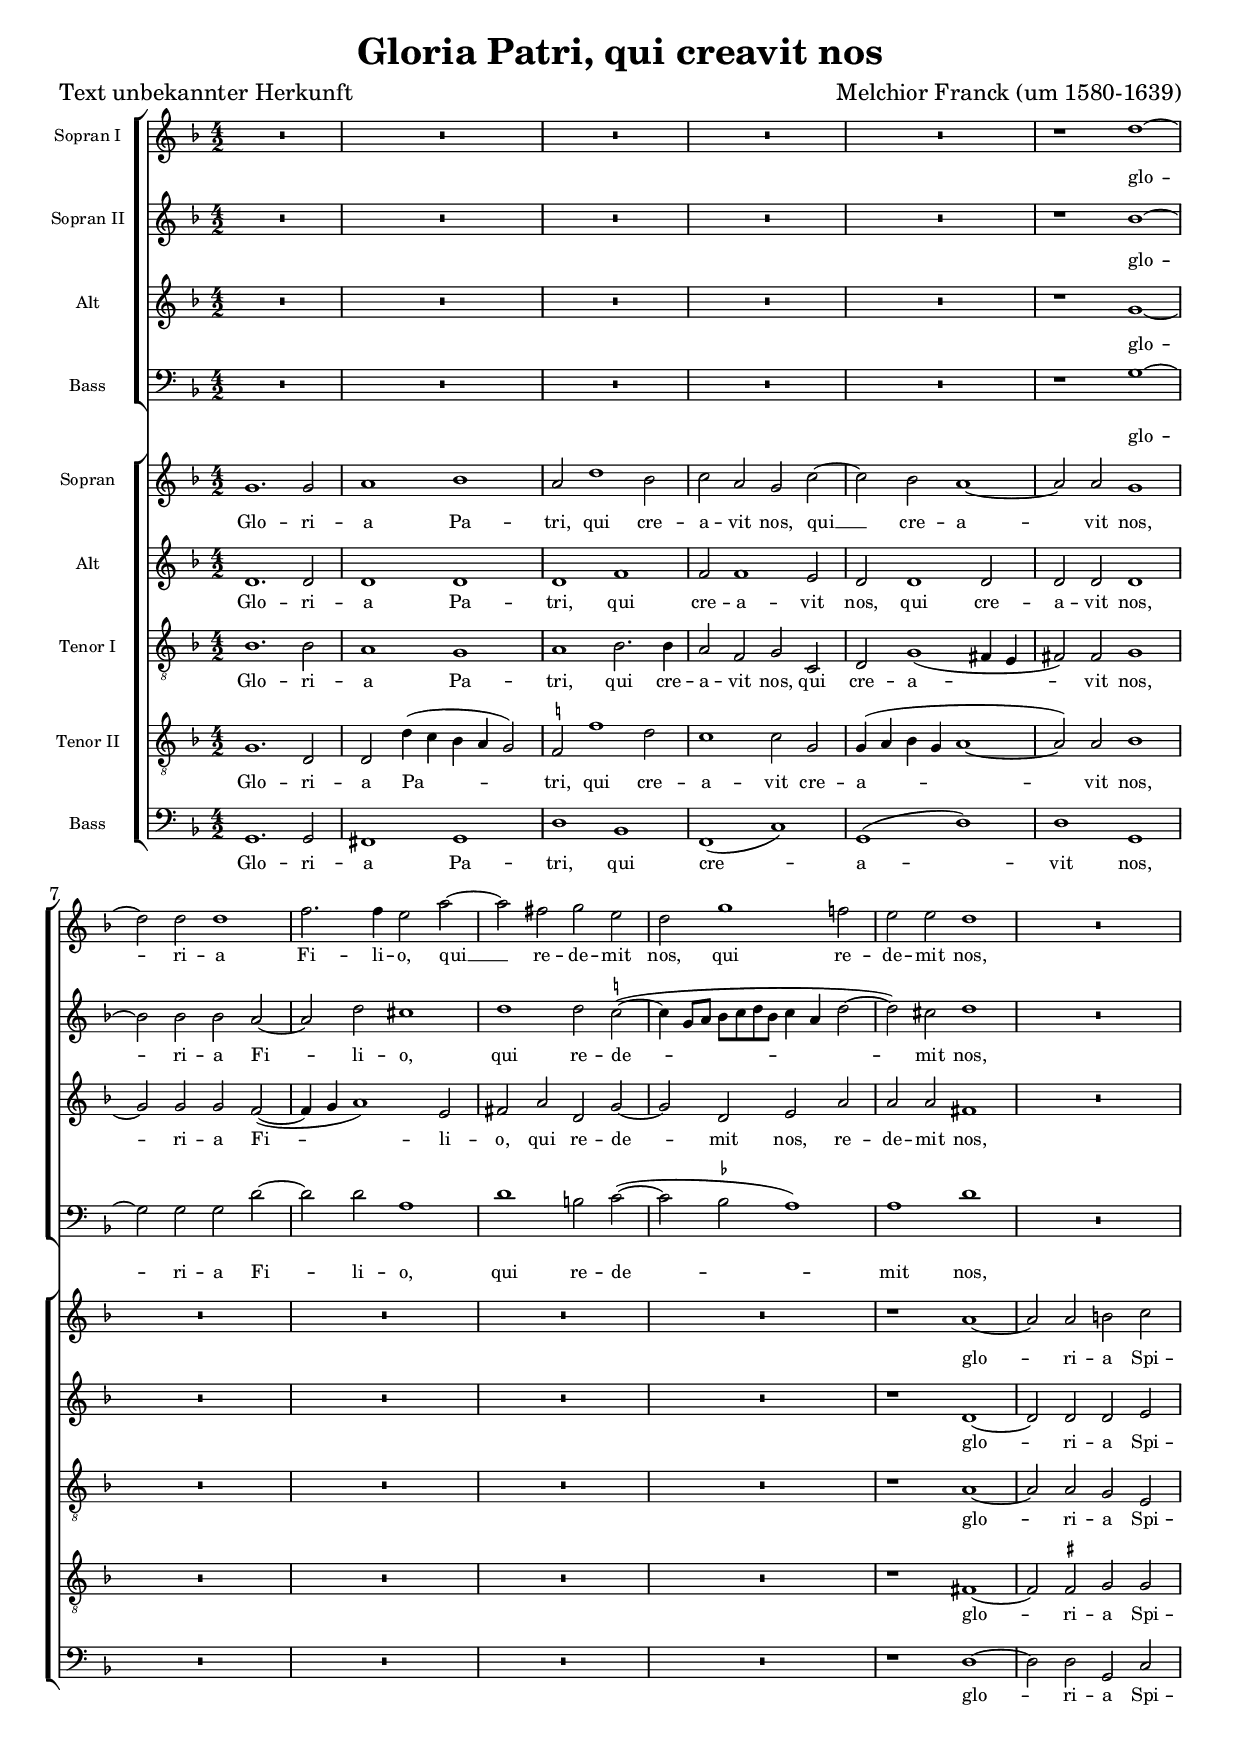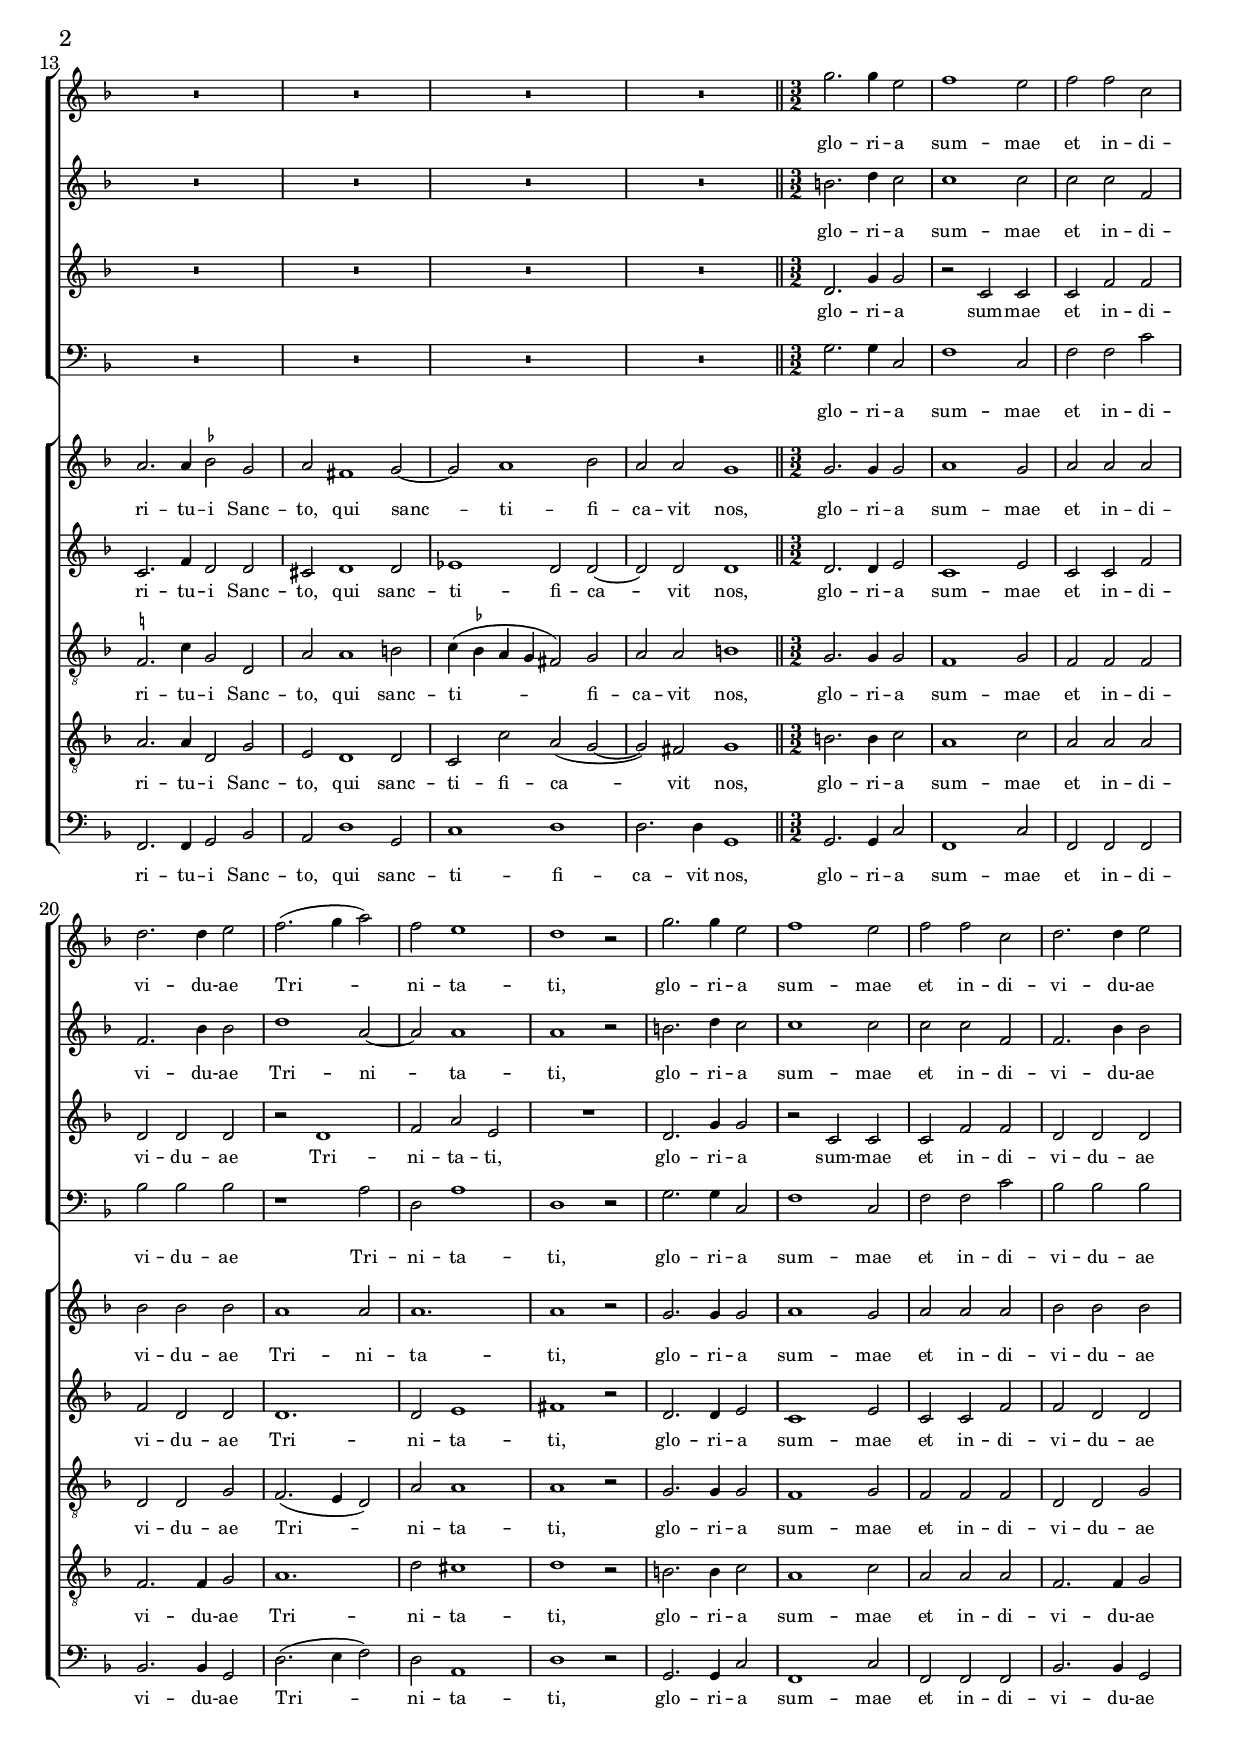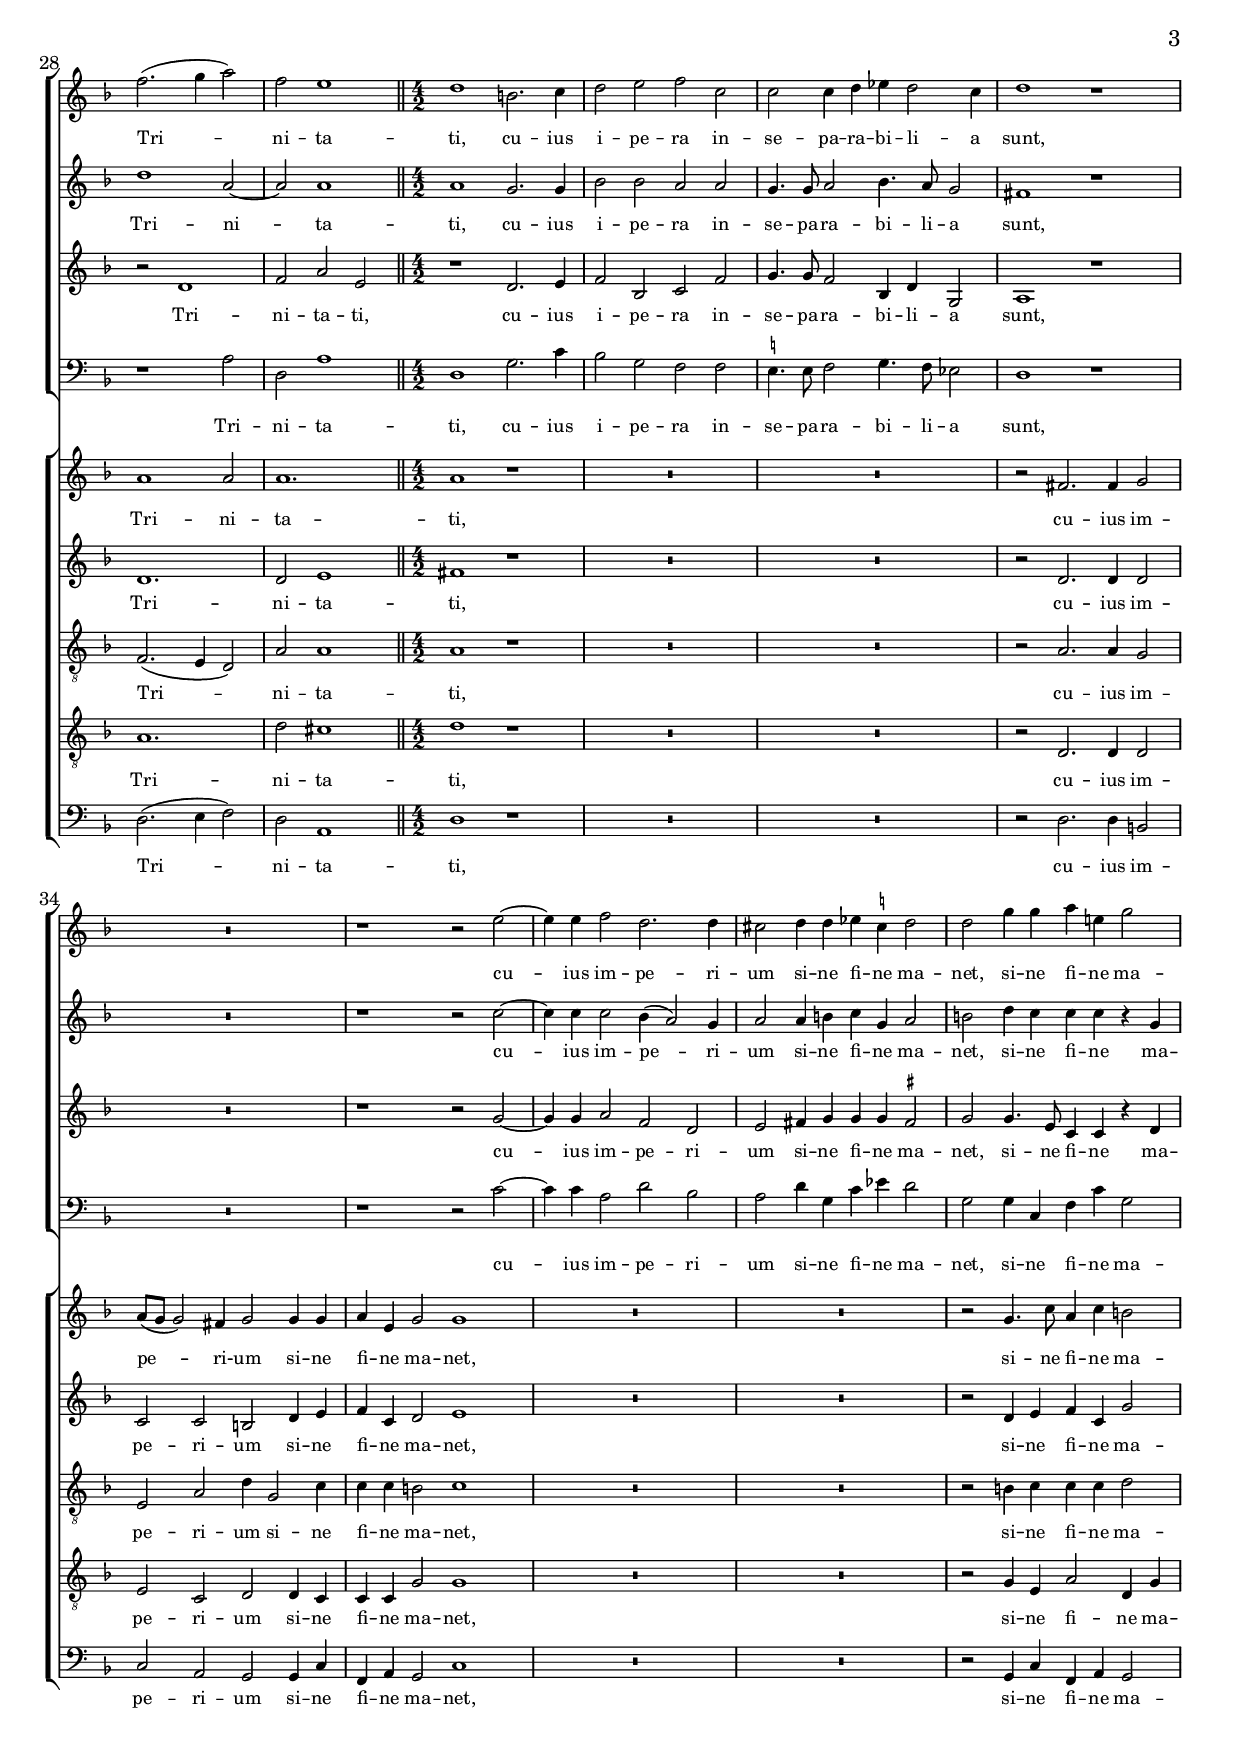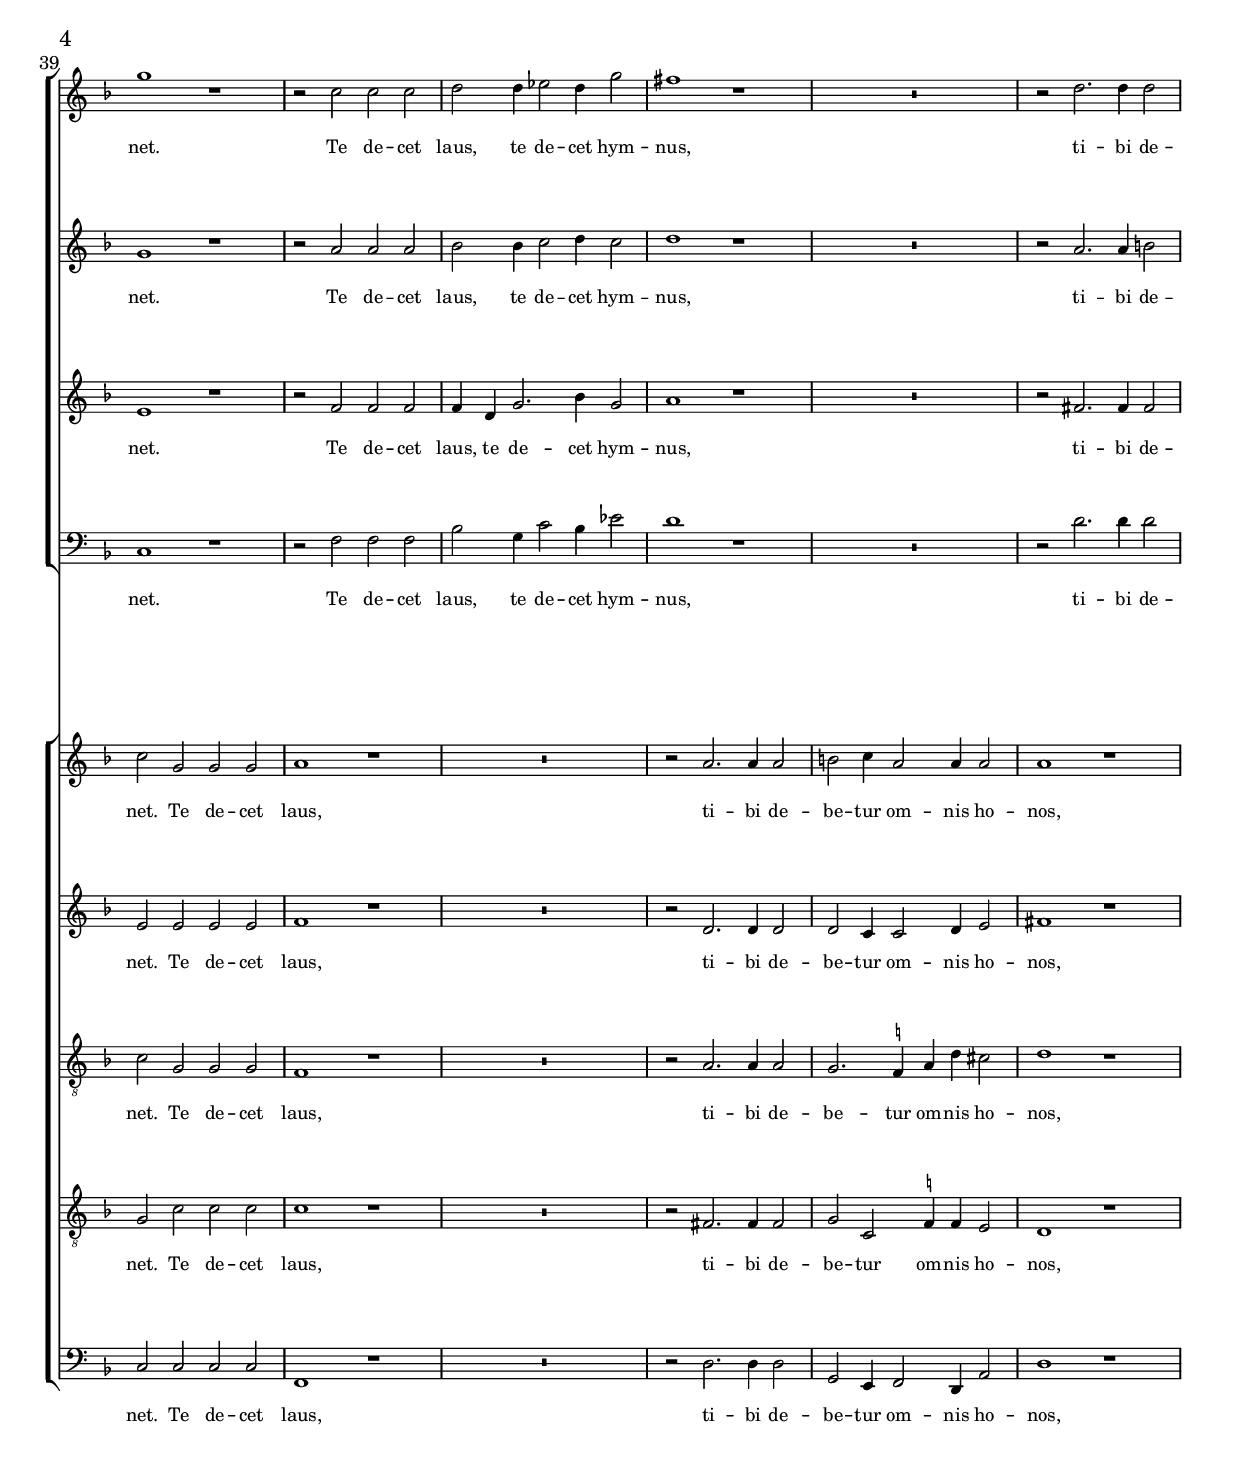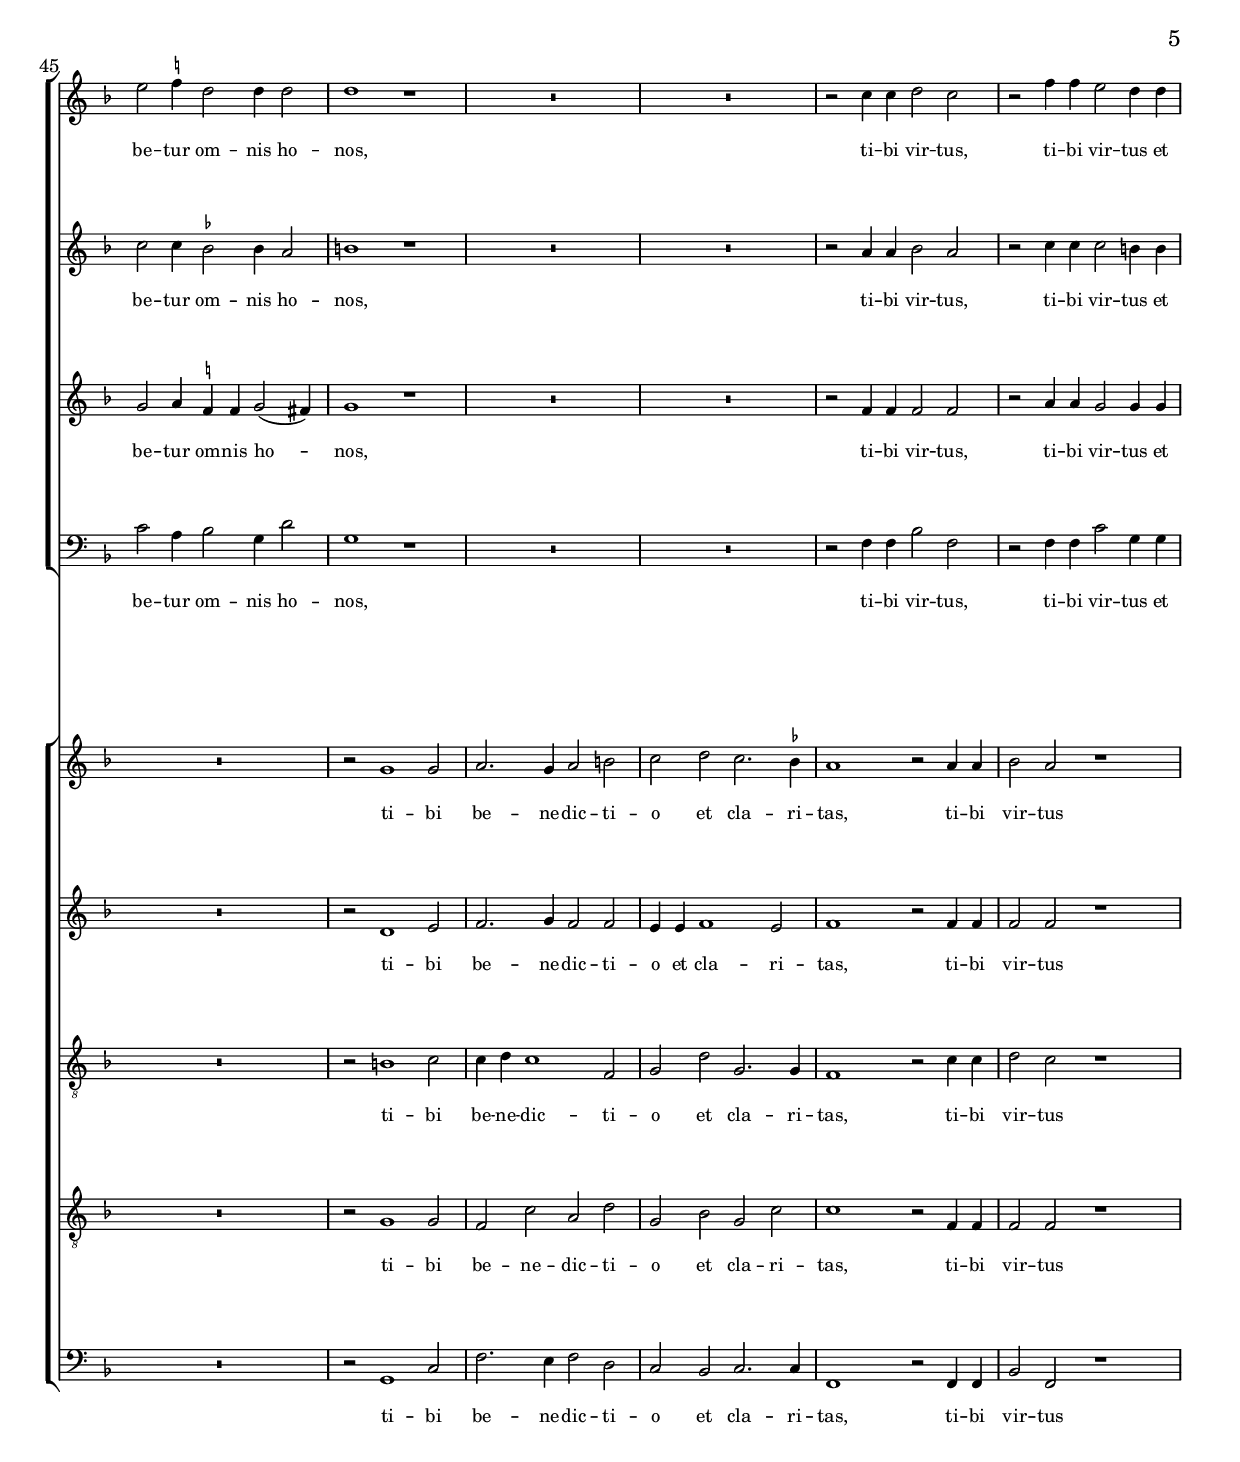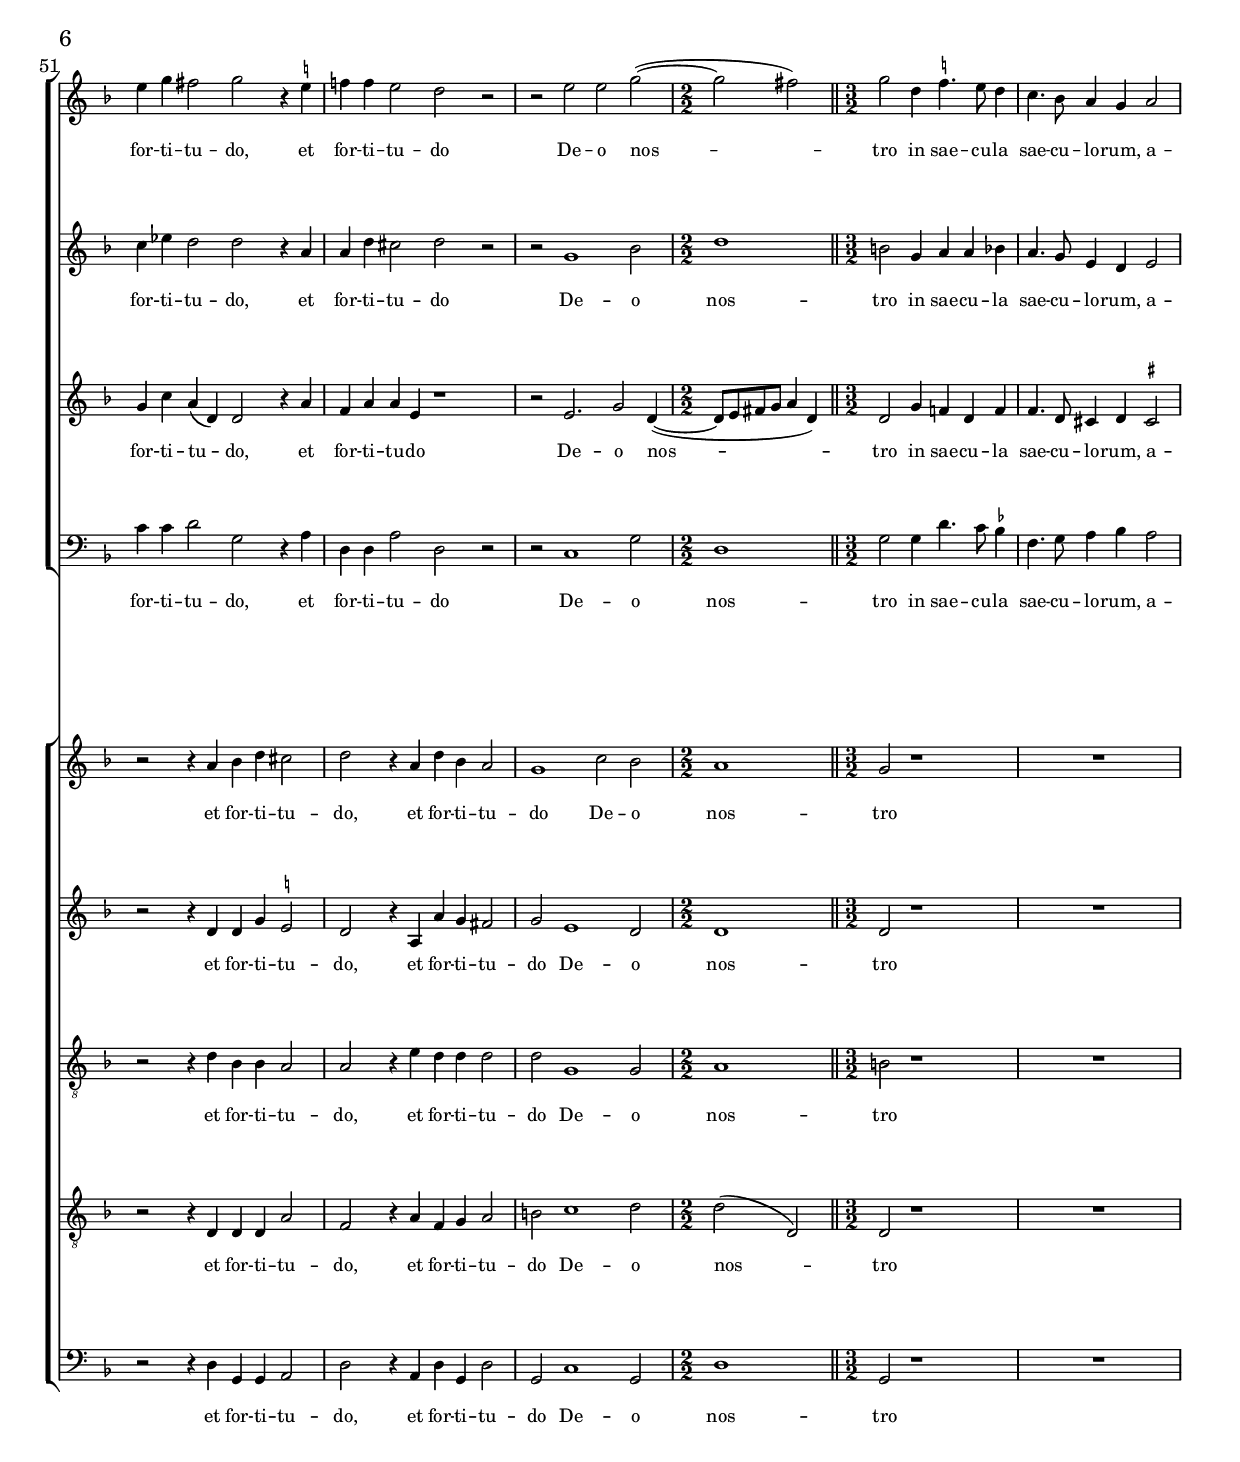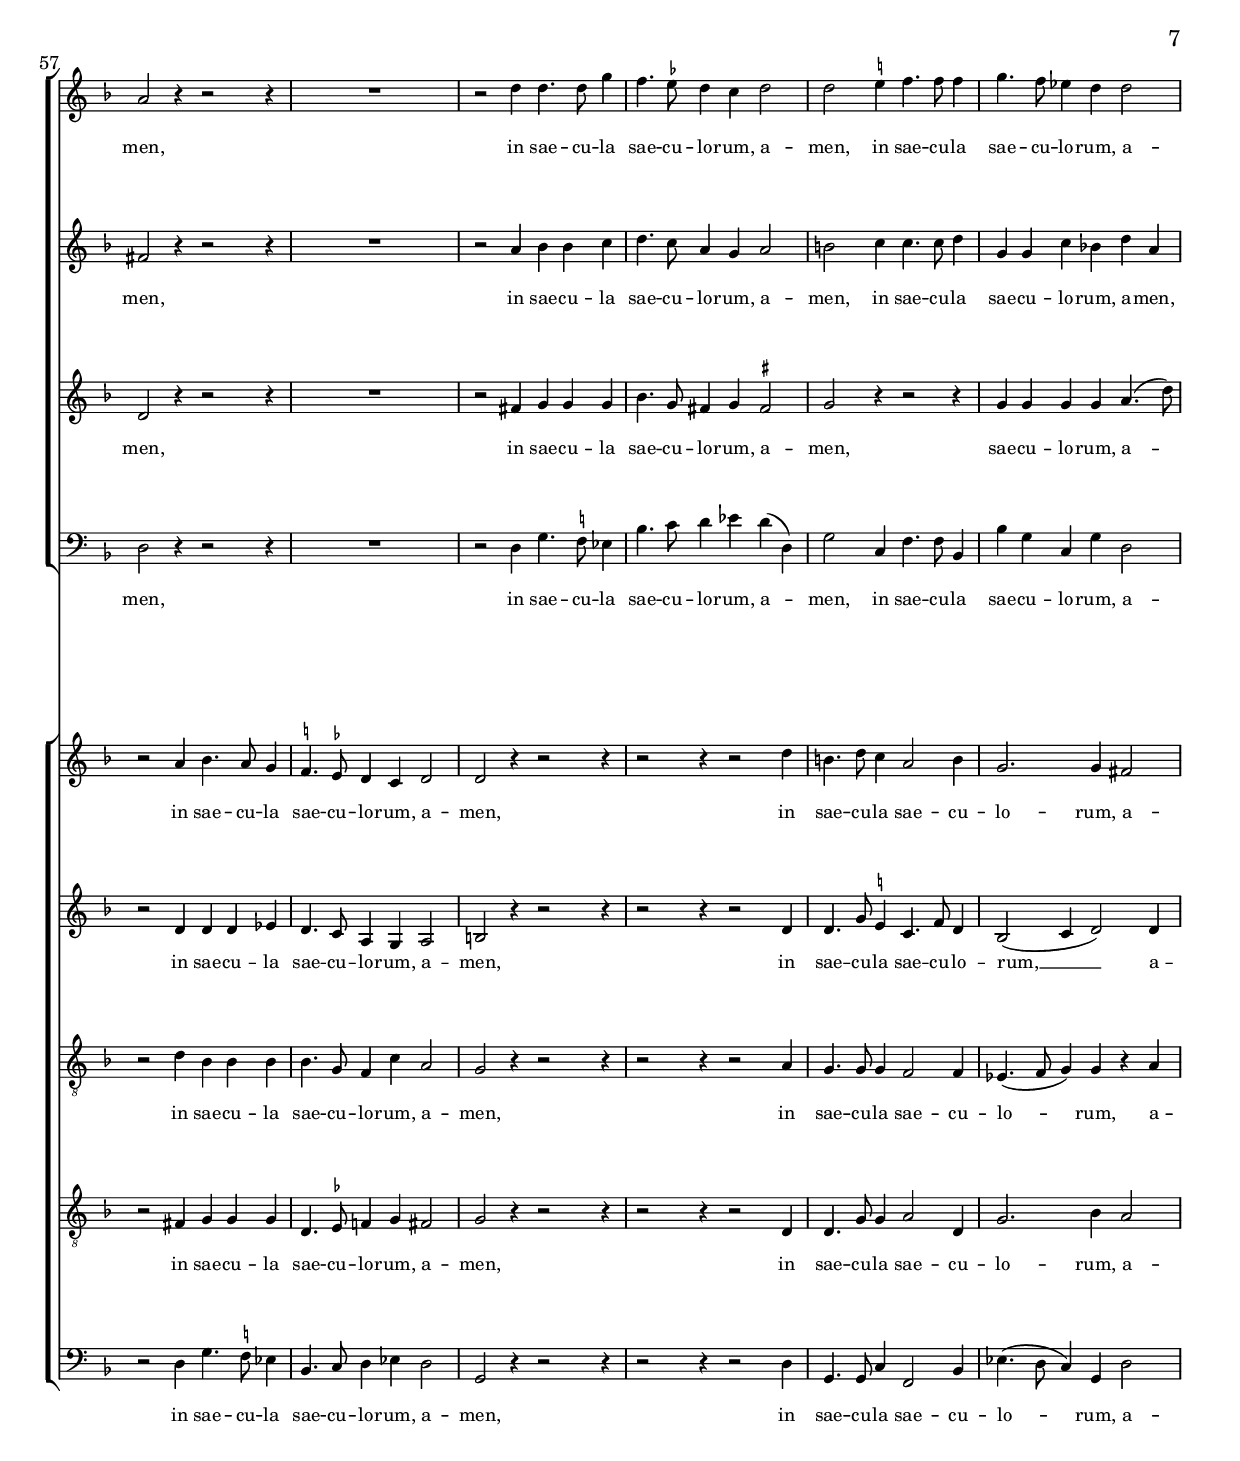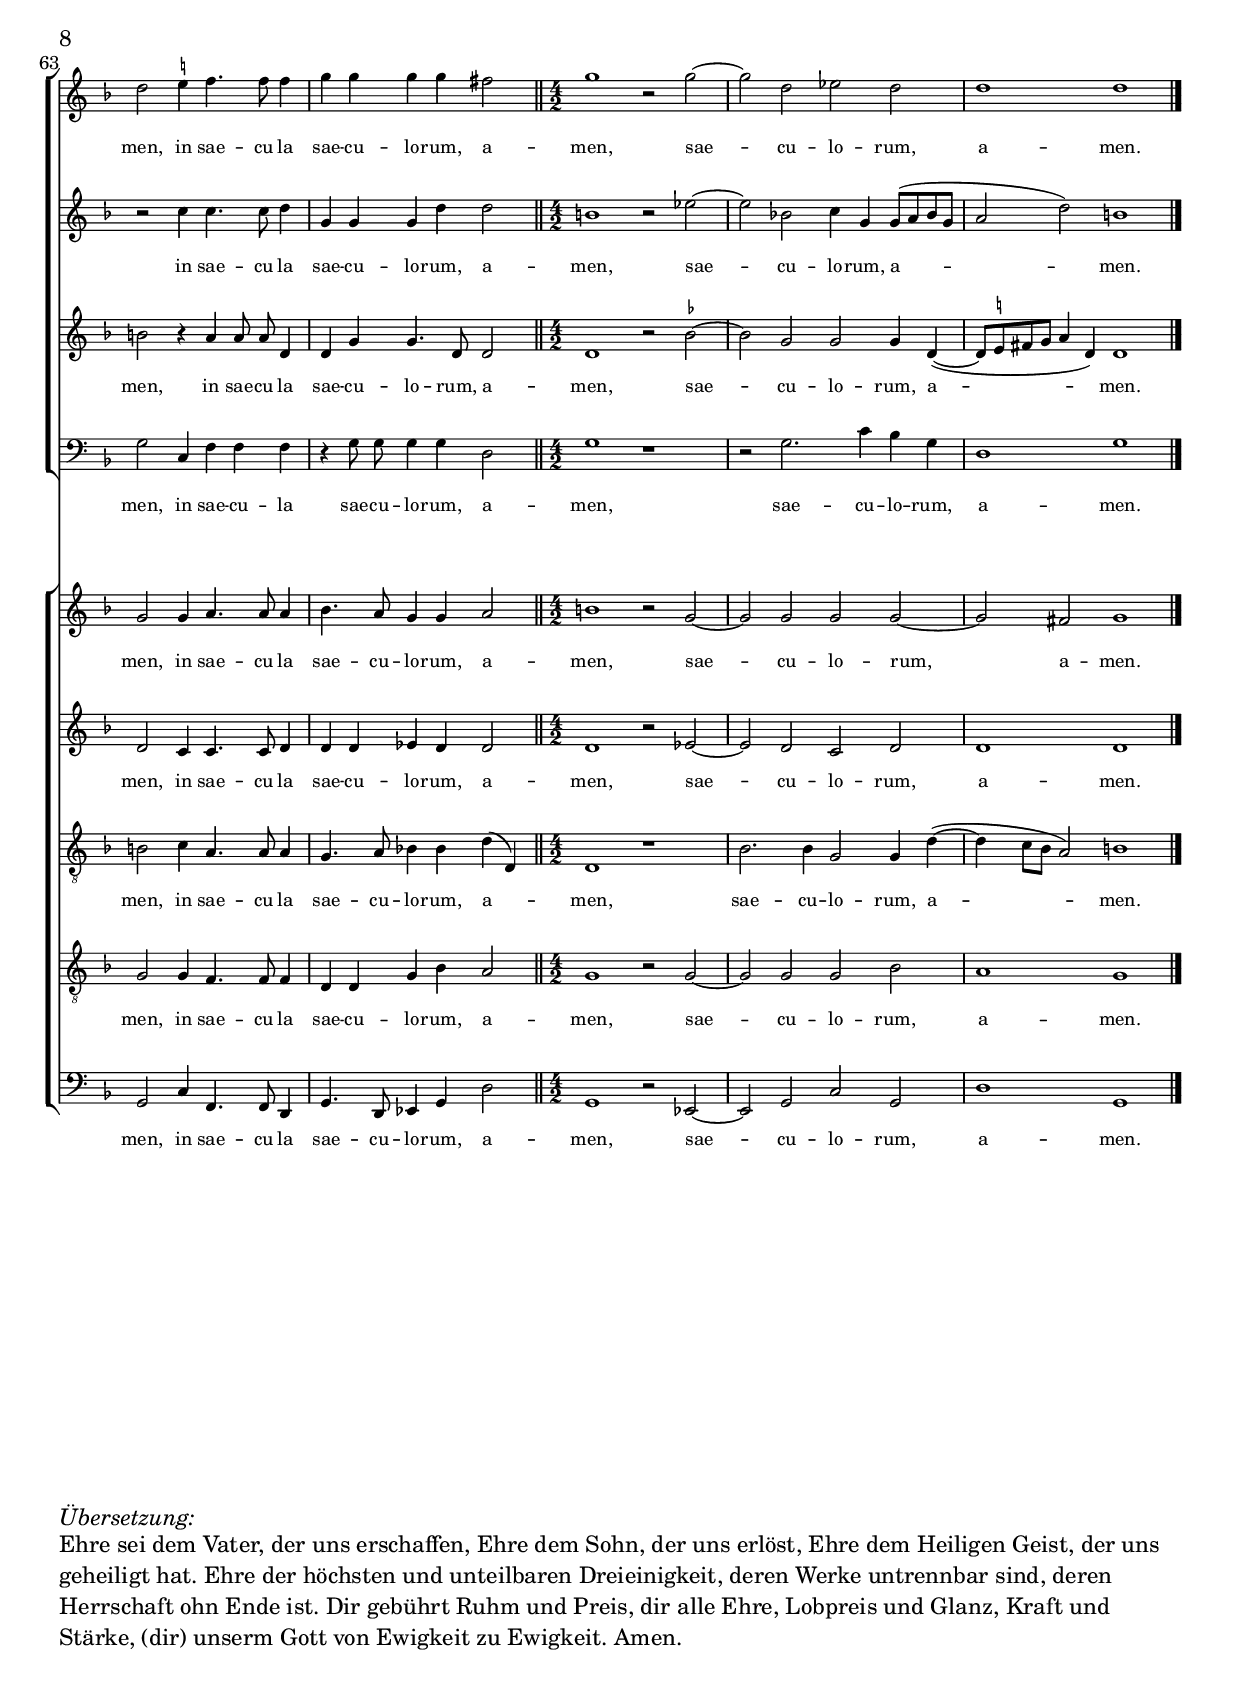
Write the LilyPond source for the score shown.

\version "2.22.1"

\header {
  title = "Gloria Patri, qui creavit nos"
  composer = "Melchior Franck (um 1580-1639)"
  poet = "Text unbekannter Herkunft"
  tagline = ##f
}

\paper {
  #(set-paper-size "a4")
}

\layout {
  #(layout-set-staff-size 14.6) 
  \override Score.BarNumber.font-size = #1
}

chormidi = \with {midiInstrument = "choir aahs"}

ficta = { \once \set suggestAccidentals = ##t }

global = {
  \key g \dorian
  \time 4/2
  \autoBeamOff
  \numericTimeSignature
}

Dreier = { \bar "||" \time 3/2 }
Vierer = { \bar "||" \time 4/2 }

\version "2.22.1"


tGloria = \lyricmode { glo -- ri -- a sum -- mae et in -- di -- vi -- du -- ae Tri -- ni -- ta -- ti, }
tCuius = \lyricmode { cu -- ius im -- pe -- ri -- um si -- ne fi -- ne ma -- net, }
tTibi = \lyricmode { ti -- bi de -- be -- tur om -- nis ho -- nos, }
tInSae = \lyricmode { in sae -- cu -- la sae -- cu -- lo -- rum, a -- men, }

tI = \lyricmode {
  %
  glo -- ri -- a Fi -- li -- o, \tag #'sI { qui __ } \tag #'sII \tag #'a \tag #'b { qui } re -- de -- mit nos, 
  
  \tag #'sI { qui } \tag #'sI \tag #'a { re -- de -- mit nos, }
  \tGloria
  
  \tGloria
  cu -- ius i -- pe -- ra in -- se -- pa -- ra -- bi -- li -- a sunt,
  
  \tCuius
  si -- ne fi -- ne ma -- net. Te de -- cet laus, te  de -- cet hym --
  
  nus, \tTibi
  ti -- bi vir -- tus, ti -- bi vir -- tus et 
  
  for -- ti -- tu -- do, et for -- ti -- tu -- do De -- o nos --
  tro \tInSae \tInSae
  
  \tag #'sI \tag #'sII \tag #'b {\tInSae} \tag #'a { sae -- cu -- lo -- rum, a -- men, } \tInSae
  sae -- cu -- lo -- rum, a -- men.
}




tII = \lyricmode {
  Glo -- ri -- a Pa -- tri, qui cre -- a -- vit \tag #'s { nos, qui __ cre -- a -- vit } \tag #'a \tag #'tI { nos, qui cre -- a -- vit } \tag #'tII { cre -- a -- vit }
  nos,
  
  glo -- ri -- a Spi -- ri -- tu -- i Sanc -- to, qui sanc --
  ti -- fi -- ca -- vit nos, \tGloria
  
  \tGloria
  \tCuius
  
  %
  si -- ne fi -- ne ma -- net. Te de -- cet laus,
  
  \tTibi ti -- bi
  be -- ne -- dic -- ti -- o et cla -- ri -- tas, ti -- bi vir -- tus
  
  et for -- ti -- tu -- do, et for -- ti -- tu -- do De -- o nos --
  tro \tInSae
  
  \tag #'s \tag #'tI \tag #'tII \tag #'b {\tInSae} \tag #'a { in sae -- cu -- la sae -- cu -- lo -- rum, __ a -- men, } \tInSae
  sae -- cu -- lo -- rum, a -- men.
}

\version "2.22.1"

nISopranI = \relative c'' {
  \global
  R\breve*4 |
  R\breve | r1 d~ | d2 d d1 | f2. f4 e2 a~ | a fis g e |
  
  d g1 f2 | e e d1 | R\breve*3 |
  R\breve*2 | \Dreier g2. g4 e2 | f1 e2 | f f c | d2. d4 e2 | f2.( g4 a2) |
  
  f e1 | d r2 | g2. g4 e2 | f1 e2 | f f c | d2. d4 e2 | f2.( g4 a2) |
  f2 e1 | \Vierer d1 b2. c4 | d2 e f c | c c4 d es d2 c4 | d1 r |
  
  R\breve | r1 r2 e~ | e4 e f2 d2. d4 | cis2 d4 d es \ficta c! d2 |
  d g4 g a e g2 | g1 r | r2 c, c c | d d4 es2 d4 g2 |
  
  fis1 r | R\breve | r2 d2. d4 d2 | e \ficta f!4 d2 d4 d2 | d1 r |
  R\breve*2 | r2 c4 c d2 c | r f4 f e2 d4 d |
  
  e g fis2 g r4 \ficta e!4 | f f e2 d r | r e e g~( | \time 2/2 g  fis) |
  \Dreier g d4 \ficta f!4. e8 d4 | c4. bes8 a4 g a2 | a r4 r2 r4 | R1. | r2 d4 d4. d8 g4 |
  
  f4. \ficta es!8 d4 c d2 | d \ficta e!4 f4. f8 f4 | g4. f8 es4 d d2 | d \ficta e!4 f4. f8 f4 |
  g g g g fis2 | \Vierer g1 r2 g~ | g d es d | d1 d \bar "|."
}

nISopranII = \relative c'' {
  \global
  R\breve*4 |
  R\breve | r1 bes1~ | bes2 bes bes a~ | a d cis1 | d d2 \ficta c!2~( |
  
  c4 g8[ a] bes[ c d bes] c4 a d2~ | d) cis d1 | R\breve*3 |
  R\breve*2 | \Dreier b2. d4 c2 | c1 c2 | c c f, | f2. bes4 bes2 | d1 a2~ | 
  
  a a1 | a r2 | b2. d4 c2 | c1 c2 | c c f, | f2. bes4 bes2 | d1 a2~ |
  a2 a1 | \Vierer a g2. g4 | bes2 bes a a | g4. g8 a2 bes4. a8 g2 | fis1 r |
  
  R\breve  | r1 r2 c'2~ | c4 c c2 bes4( a2) g4 | a2 a4 b c g a2 |
  b d4 c c c r g | g1 r | r2 a a a | bes bes4 c2 d4 c2 |
  
  d1 r | R\breve | r2 a2. a4 b2 | c c4 \ficta bes!2 bes4 a2 | b1 r |
  R\breve*2 | r2 a4 a bes2 a | r c4 c c2 b4 b |
  
  c es d2 d r4 a | a d cis2 d r | r g,1 bes2 | \time 2/2 d1 |
  \Dreier b2 g4 a a bes | a4. g8 e4 d e2 | fis2 r4 r2 r4 | R1. | r2 a4 bes bes c |
  
  d4. c8 a4 g a2 | b c4 c4. c8 d4 | g, g c bes d a | r2 c4 c4. c8 d4 |
  g, g g d' d2 | \Vierer b1 r2 es~ | es bes c4 g g8([ a bes g] | a2 d) b1 \bar "|."
}

nIAlt = \relative c'' {
  \global
  R\breve*4 |
  R\breve | r1 g1~ | g2 g g f~( | f4 g a1) e2 | fis a d, g~ |
  
  g d e a | a a fis1 | R\breve*3 |
  R\breve*2 | \Dreier d2. g4 g2 | r c, c | c f f | d d d | r d1 |
  
  f2 a e | R1. | d2. g4 g2 | r c, c | c f f | d d d | r d1 |
  f2 a e | \Vierer r1 d2. e4 | f2 bes, c f | g4. g8 f2 bes,4 d g,2 | a1 r |
  
  R\breve | r1 r2 g'2~ | g4 g a2 f d | e fis4 g g g \ficta fis!2 |
  g g4. e8 c4 c r d | e1 r | r2 f f f | f4 d g2. bes4 g2 |
  
  a1 r | R\breve | r2 fis2. fis4 fis2 | g a4 \ficta f! f g2( fis4) | g1 r |
  R\breve*2 | r2 f4 f f2 f | r a4 a g2 g4 g |
  
  g c a( d,) d2 r4 a' | f a a e r1 | r2 e2. g2 d4~( | \time 2/2 d8[ e fis g] a4 d,) |
  \Dreier d2 g4 f d f | f4. d8 cis4 d \ficta cis!2 | d r4 r2 r4 | R1. | r2 fis4 g g g |
  
  bes4. g8 fis4 g \ficta fis!2 | g r4 r2 r4 | g g g g a4.( d8) | b2 r4 a a8 a d,4 |
  d g g4. d8 d2 | \Vierer d1 r2 \ficta bes'!~ | bes g g g4 d~( | d8[ \ficta e! fis g] a4 d,) d1 \bar "|."
}

nIBass = \relative c' {
  \global
  R\breve*4 |
  R\breve | r1 g1~ | g2 g g d'~ | d d a1 | d1 b2 c~( |
  
  c \ficta bes! a1) | a d | R\breve*3 |
  R\breve*2 | \Dreier g,2. g4 c,2 | f1 c2 | f f c' | bes bes bes | r1 a2 |
  
  d, a'1 | d, r2 | g2. g4 c,2 | f1 c2 | f f c' | bes bes bes | r1 a2 |
  d, a'1 | \Vierer d, g2. c4 | bes2 g f f | \ficta e!4. e8 f2 g4. f8 es2 | d1 r |
  
  R\breve | r1 r2 c'2~ | c4 c a2 d bes | a d4 g, c es d2 |
  g, g4 c, f c' g2 | c,1 r | r2 f f f | bes g4 c2 bes4 es2 |
  
  d1 r | R\breve | r2 d2. d4 d2 | c a4 bes2 g4 d'2 | g,1 r |
  R\breve*2 | r2 f4 f bes2 f | r f4 f c'2 g4 g |
  
  c c d2 g, r4 a | d, d a'2 d, r | r c1 g'2 | \time 2/2 d1 |
  \Dreier g2 g4 d'4. c8 \ficta bes!4 | f4. g8 a4 bes a2 | d, r4 r2 r4 | R1. | r2 d4 g4. \ficta f!8 es4 |
  
  bes'4. c8 d4 es d( d,) | g2 c,4 f4. f8 bes,4 | bes' g c, g' d2 | g c,4 f f f |
  r g8 g g4 g d2 | \Vierer g1 r | r2 g2. c4 bes g | d1 g \bar "|."
}


sISopranI = 
  \new Staff  = "zISopranI"
    \with {
      instrumentName = "Sopran I"
      \chormidi
      \consists "Merge_rests_engraver"
    } 
    <<
      { 
        \new Voice = "vISopranI" {\nISopranI}
      }
      \new Lyrics \lyricsto "vISopranI" {\keepWithTag #'sI \tI}
    >>
    
sISopranII = 
  \new Staff  = "zISopranII"
    \with {
      instrumentName = "Sopran II"
      \chormidi
      \consists "Merge_rests_engraver"
    } 
    <<
      { 
        \new Voice = "vISopranII" {\nISopranII}
      }
      \new Lyrics \lyricsto "vISopranII" {\keepWithTag #'sII \tI}
    >>

sIAlt = 
  \new Staff  = "zIAlt"
    \with {
      instrumentName = "Alt"
      \chormidi
      \consists "Merge_rests_engraver"
    } 
    <<
      { 
        \new Voice = "vIAlt" {\nIAlt}
      }
      \new Lyrics \lyricsto "vIAlt" {\keepWithTag #'a \tI}
    >>

sIBass = 
  \new Staff  = "zIBass"
    \with {
      instrumentName = "Bass"
      \chormidi
      \consists "Merge_rests_engraver"
    } 
    <<
      { 
        \new Voice = "vIBass" {\clef bass \nIBass}
      }
      \new Lyrics \lyricsto "vIBass" {\keepWithTag #'b \tI}
    >>
    

\version "2.22.1"


nIISopran = \relative c'' {
  \global
  g1. g2 | a1 bes | a2 d1 bes2 | c a g c~ |
  c bes a1~ | a2 a g1 | R\breve*3 |
  
  R\breve | r1 a~ | a2 a b c | a2. a4 \ficta bes!2 g | a fis1 g2~ |
  g a1 bes2 | a2 a g1 | \Dreier g2. g4 g2 | a1 g2 | a2 a a | bes bes bes | a1 a2 |
  
  a1. | a1 r2 | g2. g4 g2 | a1 g2 | a a a | bes bes bes | a1 a2 |
  a1. | \Vierer a1 r | R\breve*2 | r2 fis2. fis4 g2 |
  
  a8([ g] g2) fis4 g2 g4 g | a e g2 g1 | R\breve*2 |
  r2 g4. c8 a4 c b2 | c g g g | a1 r | R\breve |
  
  r2 a2. a4 a2 | b c4 a2 a4 a2 | a1 r | R\breve | r2 g1 g2 |
  a2. g4 a2 b | c d c2. \ficta bes!4 | a1 r2 a4 a | bes2 a r1 |
  
  r2 r4 a bes d cis2 | d r4 a d bes a2 | g1 c2 bes | \time 2/2 a1 |
  \Dreier g2 r1 | R1. | r2 a4 bes4. a8 g4 | \ficta f!4. \ficta es!8 d4 c d2 | d r4 r2 r4 |
  
  r2 r4 r2 d'4 | b4. d8 c4 a2 b4 | g2. g4 fis2 | g g4 a4. a8 a4 |
  bes4. a8 g4 g a2 | \Vierer b1 r2 g~ | g g g g~ | g fis g1 \bar "|."
}

nIIAlt = \relative c' {
  \global
  d1. d2 | d1 d | d f | f2 f1 e2 |
  d d1 d2 | d d d1 | R\breve*3 |
  
  R\breve | r1 d~ | d2 d d e | c2. f4 d2 d | cis d1 d2 |
  es1 d2 d~ | d d d1 | \Dreier d2. d4 e2 | c1 e2 | c c f | f d d | d1. | 
  
  d2 e1 | fis r2 | d2. d4 e2 | c1 e2 | c c f | f d d | d1. |
  d2 e1 | \Vierer fis1 r | R\breve*2 | r2 d2. d4 d2 |
  
  c c b d4 e | f c d2 e1 | R\breve*2 |
  r2 d4 e f c g'2 | e e e e | f1 r | R\breve |
  
  r2 d2. d4 d2 | d c4 c2 d4 e2 | fis1 r | R\breve | r2 d1 e2 |
  f2. g4 f2 f | e4 e f1 e2 | f1 r2 f4 f | f2 f r1 |
  
  r2 r4 d d g \ficta e!2 | d r4 a a' g fis2 | g e1 d2 | \time 2/2 d1 |
  \Dreier d2 r1 | R1. | r2 d4 d d es | d4. c8 a4 g a2 | b r4 r2 r4 |
  
  r2 r4 r2 d4 | d4. g8 \ficta e!4 c4. f8 d4 | bes2( c4 d2) d4 | d2 c4 c4. c8 d4 |
  d d es d d2 | \Vierer d1 r2 es~ | es d c d | d1 d \bar "|."
}

nIITenorI = \relative c' {
  \global
  bes1. bes2 | a1 g | a bes2. bes4 | a2 f g c, |
  d g1( fis4 e | fis2) fis g1 | R\breve*3 |
  
  R\breve | r1 a1~ | a2 a g e | \ficta f!2. c'4 g2 d | a' a1 b2 |
  c4( \ficta bes! a g fis2) g | a a b1 | \Dreier g2. g4 g2 | f1 g2 | f f f | d d g | f2.( e4 d2) |
  
  a' a1 | a r2 | g2. g4 g2 | f1 g2 | f f f | d d g | f2.( e4 d2) |
  a' a1 | \Vierer a1 r | R\breve*2 | r2 a2. a4 g2 |
  
  e a d4 g,2 c4 | c c b2 c1 | R\breve*2 |
  r2 b4 c c c d2 | c g g g | f1 r | R\breve |
  
  r2 a2. a4 a2 | g2. \ficta f!4 a d cis2 | d1 r | R\breve | r2 b1 c2 |
  c4 d c1 f,2 | g d' g,2. g4 | f1 r2 c'4 c | d2 c r1 |
  
  r2 r4 d bes bes a2 | a r4 e' d d d2 | d g,1 g2 | \time 2/2 a1 |
  \Dreier b2 r1 | R1. | r2 d4 bes bes bes | bes4. g8 f4 c' a2 | g r4 r2 r4 |
  
  r2 r4 r2 a4 | g4. g8 g4 f2 f4 | es4.( f8 g4) g r a | b2 c4 a4. a8 a4 |
  g4. a8 bes4 bes d( d,) | \Vierer d1 r1 | bes'2. bes4 g2 g4 d'4~( | d c8[ bes] a2) b1 \bar "|."
}

nIITenorII = \relative c' {
  \global
  g1. d2 | d d'4( c bes a g2) | \ficta f! f'1 d2 | c1 c2 g |
  g4( a bes g a1~ | a2) a bes1 | R\breve*3 |
  
  R\breve | r1 fis1~ | fis2 \ficta fis! g g | a2. a4 d,2 g | e d1 d2 |
  c c' a( g~ | g) fis g1 | \Dreier b2. b4 c2 | a1 c2 | a a a | f2. f4 g2 | a1. | 
  
  d2 cis1 | d r2 | b2. b4 c2 | a1 c2 | a a a | f2. f4 g2 | a1. |
  d2 cis1 | \Vierer d r | R\breve*2 | r2 d,2. d4 d2 |
  
  e c d d4 c | c c g'2 g1 | R\breve*2 |
  r2 g4 e a2 d,4 g | g2 c c c | c1 r | R\breve |
  
  r2 fis,2. fis4 fis2 | g c, \ficta f!4 f e2 | d1 r | R\breve | r2 g1 g2 |
  f c' a d | g, bes g c | c1 r2 f,4 f | f2 f r1 |
  
  r2 r4 d d d a'2 | f r4 a f g a2 | b c1 d2 | \time 2/2 d( d,) |
  \Dreier d r1 | R1. | r2 fis4 g g g | d4. \ficta es!8 f4 g fis2 | g r4 r2 r4 |
  
  r2 r4 r2 d4 | d4. g8 g4 a2 d,4 | g2. bes4 a2 | g g4 f4. f8 f4 |
  d d g bes a2 | \Vierer g1 r2 g~ | g g g bes | a1 g \bar "|." 
}

nIIBass = \relative c {
  \global
  g1. g2 | fis1 g | d' bes | f( c') |
  g( d') | d g, | R\breve*3 |
  
  R\breve | r1 d'~ | d2 d g, c | f,2. f4 g2 bes | a d1 g,2 |
  c1 d | d2. d4 g,1 | \Dreier g2. g4 c2 | f,1 c'2 | f, f f | bes2. bes4 g2 | d'2.( e4 f2) |
  
  d a1 | d r2 | g,2. g4 c2 | f,1 c'2 | f, f f | bes2. bes4 g2 | d'2.( e4 f2) |
  d a1 | \Vierer d r | R\breve*2 | r2 d2. d4 b2 |
  
  c a g g4 c | f, a g2 c1 | R\breve*2 |
  r2 g4 c f, a g2 | c c c c | f,1 r | R\breve |
  
  r2 d'2. d4 d2 | g, e4 f2 d4 a'2 | d1 r | R\breve | r2 g,1 c2 |
  f2. e4 f2 d | c bes c2. c4 | f,1 r2 f4 f | bes2 f r1 |
  
  r2 r4 d' g, g a2 | d r4 a d g, d'2 | g, c1 g2 | \time 2/2 d'1 |
  \Dreier g,2 r1 | R1. | r2 d'4 g4. \ficta f!8 es4 | bes4. c8 d4 es d2 | g, r4 r2 r4 |
  
  r2 r4 r2 d'4 | g,4. g8 c4 f,2 bes4 | es4.( d8 c4) g d'2 | g, c4 f,4. f8 d4 |
  g4. d8 es4 g d'2 | \Vierer g,1 r2 es~ | es g c g | d'1 g, \bar "|." 
}


sIISopran = 
  \new Staff  = "zIISopran"
    \with {
      instrumentName = "Sopran"
      \chormidi
      \consists "Merge_rests_engraver"
    } 
    <<
      { 
        \new Voice = "vIISopran" {\nIISopran}
      }
      \new Lyrics \lyricsto "vIISopran" {\keepWithTag #'s \tII}
    >>
    
sIIAlt = 
  \new Staff  = "zIIAlt"
    \with {
      instrumentName = "Alt"
      \chormidi
      \consists "Merge_rests_engraver"
    } 
    <<
      { 
        \new Voice = "vIIAlt" {\nIIAlt}
      }
      \new Lyrics \lyricsto "vIIAlt" {\keepWithTag #'a \tII}
    >>

sIITenorI = 
  \new Staff  = "zIITenorI"
    \with {
      instrumentName = "Tenor I"
      \chormidi
      \consists "Merge_rests_engraver"
    } 
    <<
      { 
        \new Voice = "vIITenorI" {\clef "violin_8" \nIITenorI}
      }
      \new Lyrics \lyricsto "vIITenorI" {\keepWithTag #'tI \tII}
    >>
    
sIITenorII = 
  \new Staff  = "zIITenorII"
    \with {
      instrumentName = "Tenor II"
      \chormidi
      \consists "Merge_rests_engraver"
    } 
    <<
      { 
        \new Voice = "vIITenorII" {\clef "violin_8" \nIITenorII}
      }
      \new Lyrics \lyricsto "vIITenorII" {\keepWithTag #'tII \tII}
    >>

sIIBass = 
  \new Staff  = "zIIBass"
    \with {
      instrumentName = "Bass"
      \chormidi
      \consists "Merge_rests_engraver"
    } 
    <<
      { 
        \new Voice = "vIIBass" {\clef bass \nIIBass}
      }
      \new Lyrics \lyricsto "vIIBass" {\keepWithTag #'b \tII}
    >>
    



\score {
  <<
    \new ChoirStaff <<
      \accidentalStyle Score.modern
      \sISopranI
      \sISopranII
      \sIAlt
      \sIBass
    >>
    \new ChoirStaff <<
      \accidentalStyle Score.modern
      \sIISopran
      \sIIAlt
      \sIITenorI
      \sIITenorII
      \sIIBass
    >>
  >>
  \layout { }
  \midi {
    \tempo 2=108
  }
}
\markup{\italic Übersetzung:}
\markup{\wordwrap{Ehre sei dem Vater, der uns erschaffen, Ehre dem Sohn, der uns erlöst, Ehre dem Heiligen Geist, der uns geheiligt hat. Ehre der höchsten und unteilbaren Dreieinigkeit, deren Werke untrennbar sind, deren Herrschaft ohn Ende ist. Dir gebührt Ruhm und Preis, dir alle Ehre, Lobpreis und Glanz, Kraft und Stärke, (dir) unserm Gott von Ewigkeit zu Ewigkeit. Amen.}}

